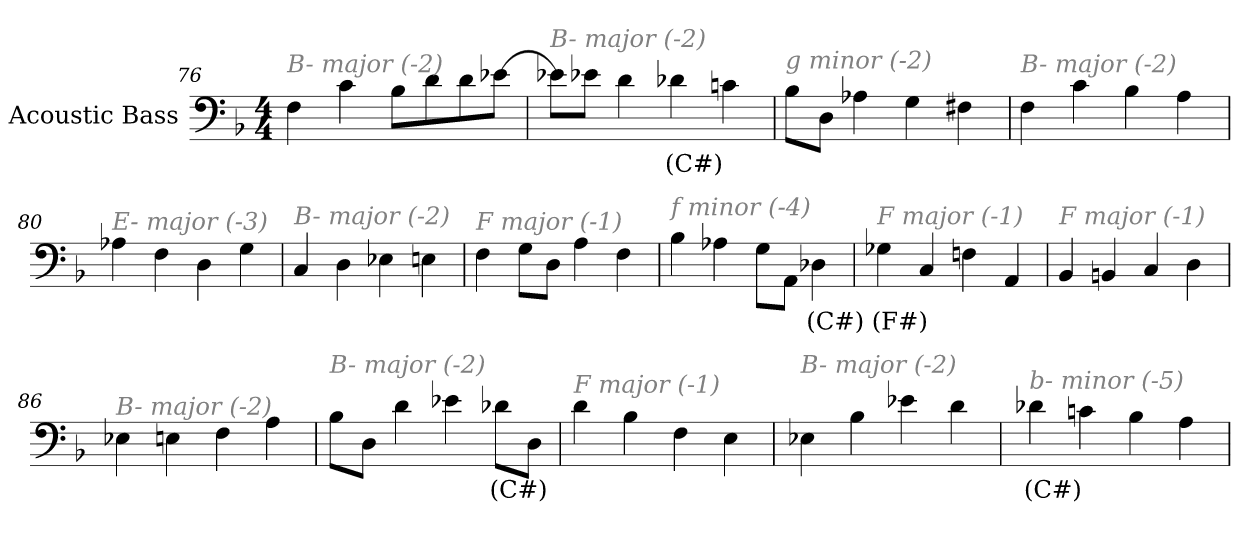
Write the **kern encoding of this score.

**kern	**text
*part1	*part1
*staff1	*staff1
*I"Acoustic Bass	*
*clefF4	*
*ITrd7c12	*
*k[b-]	*
*F:	*
*M4/4	*
=76	=76
!LO:TX:i:color=#808080:t=B- major (-2)	!
4FF	.
4C	.
8BB-L	.
8D	.
8D	.
[8E-XJ	.
=77	=77
!LO:TX:i:color=#808080:t=B- major (-2)	!
8E-XL]	.
8E-XJ	.
4D	.
4D-Xi	(C#)
4Cn	.
=78	=78
!LO:TX:i:color=#808080:t=g minor (-2)	!
8BB-L	.
8DDJ	.
4AA-X	.
4GG	.
4FF#X	.
=79	=79
!LO:TX:i:color=#808080:t=B- major (-2)	!
4FF	.
4C	.
4BB-	.
4AA	.
=80	=80
!LO:TX:i:color=#808080:t=E- major (-3)	!
4AA-X	.
4FF	.
4DD	.
4GG	.
=81	=81
!LO:TX:i:color=#808080:t=B- major (-2)	!
4CC	.
4DD	.
4EE-X	.
4EEn	.
=82	=82
!LO:TX:i:color=#808080:t=F major (-1)	!
4FF	.
8GGL	.
8DDJ	.
4AA	.
4FF	.
=83	=83
!LO:TX:i:color=#808080:t=f minor (-4)	!
4BB-	.
4AA-X	.
8GGL	.
8AAAJ	.
4DD-Xi	(C#)
=84	=84
!LO:TX:i:color=#808080:t=F major (-1)	!
4GG-Xi	(F#)
4CC	.
4FFn	.
4AAA	.
=85	=85
!LO:TX:i:color=#808080:t=F major (-1)	!
4BBB-	.
4BBBn	.
4CC	.
4DD	.
=86	=86
!LO:TX:i:color=#808080:t=B- major (-2)	!
4EE-X	.
4EEn	.
4FF	.
4AA	.
=87	=87
!LO:TX:i:color=#808080:t=B- major (-2)	!
8BB-L	.
8DDJ	.
4D	.
4E-X	.
8D-XiL	(C#)
8DDJ	.
=88	=88
!LO:TX:i:color=#808080:t=F major (-1)	!
4D	.
4BB-	.
4FF	.
4EE	.
=89	=89
!LO:TX:i:color=#808080:t=B- major (-2)	!
4EE-X	.
4BB-	.
4E-X	.
4D	.
=90	=90
!LO:TX:i:color=#808080:t=b- minor (-5)	!
4D-Xi	(C#)
4Cn	.
4BB-	.
4AA	.
=	=
*-	*-
